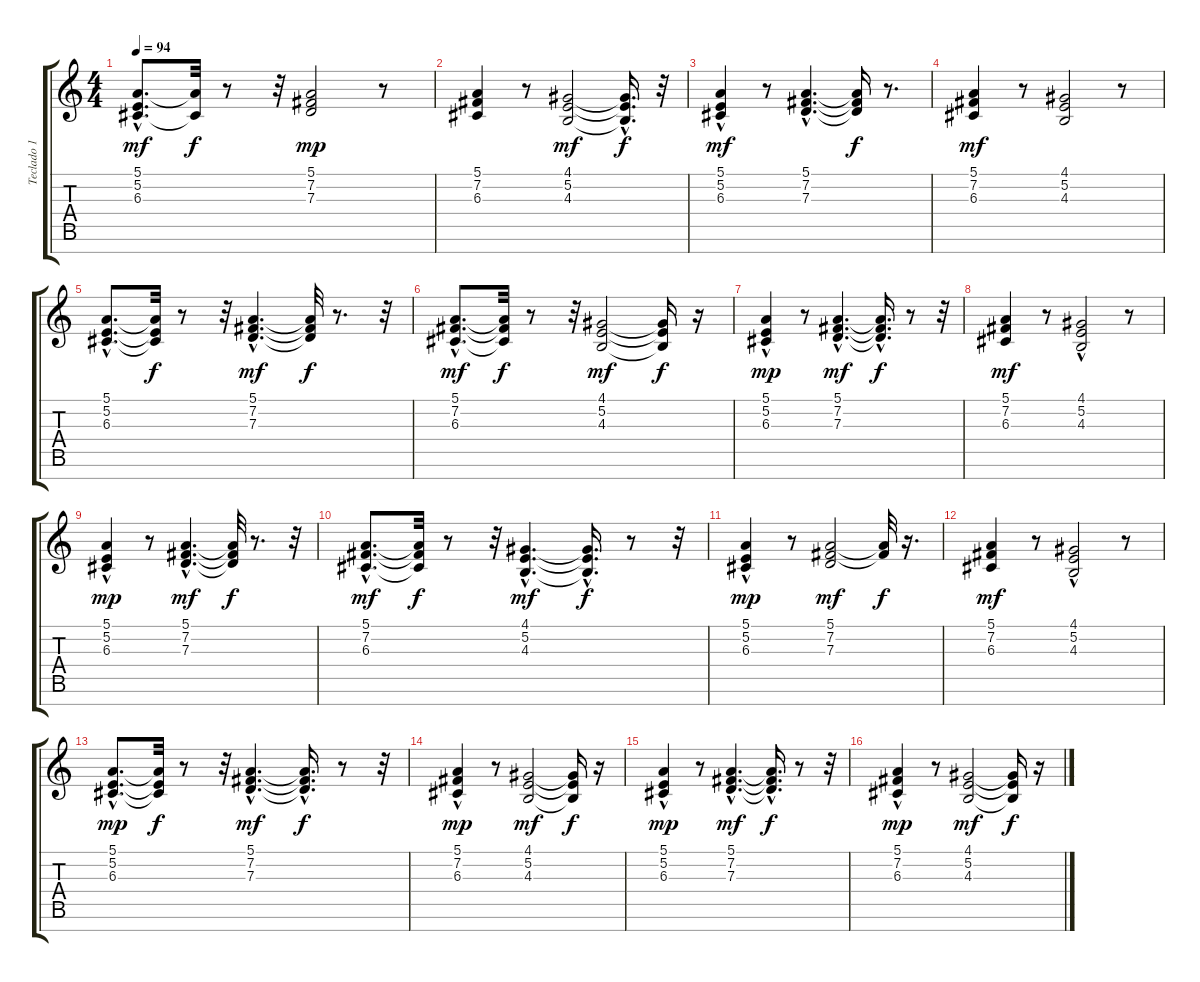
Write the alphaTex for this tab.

\track ("Teclado 1 " "Teclado 1 ") {instrument fx4atmosphere}
\staff {score tabs}
\tuning (E4 B3 G3 D3 A2 E2 B1) {hide}
\ts (4 4)
\tempo 94
\clef g2
\ks c
(5.1{hac} 5.2{hac} 6.3{hac}).8{d dy mf} (5.1{t} 6.3{t}).32{dy f} r.8 r.32 (5.1 7.2 7.3).2{dy mp} r.8 |
(5.1 7.2 6.3).4 r.8 (4.1 5.2 4.3).2{dy mf} (4.1{t} 5.2{t} 4.3{hac t}).16{d dy f} r.32 |
(5.1 5.2{hac} 6.3{hac}).4{dy mf} r.8 (5.1{hac} 7.2{hac} 7.3{hac}).4{d} (5.1{t} 7.2{t} 7.3{t}).16{dy f} r.8{d} |
(5.1 7.2 6.3).4{dy mf} r.8 (4.1 5.2 4.3).2 r.8 |
(5.1{hac} 5.2{hac} 6.3{hac}).8{d} (5.1{t} 5.2{t} 6.3{t}).32{dy f} r.8 r.32 (5.1{hac} 7.2{hac} 7.3{hac}).4{d dy mf} (5.1{t} 7.2{t} 7.3{t}).32{dy f} r.8{d} r.32 |
(5.1{hac} 7.2{hac} 6.3{hac}).8{d dy mf} (5.1{t} 7.2{t} 6.3{t}).32{dy f} r.8 r.32 (4.1 5.2 4.3).2{dy mf} (4.1{t} 5.2{t} 4.3{t}).16{dy f} r.16 |
(5.1 5.2{hac} 6.3{hac}).4{dy mp} r.8 (5.1{hac} 7.2{hac} 7.3{hac}).4{d dy mf} (5.1{hac t} 7.2{t} 7.3{t}).16{d dy f} r.8 r.32 |
(5.1 7.2 6.3).4{dy mf} r.8 (4.1 5.2{hac} 4.3).2 r.8 |
(5.1 5.2{hac} 6.3{hac}).4{dy mp} r.8 (5.1{hac} 7.2{hac} 7.3{hac}).4{d dy mf} (5.1{t} 7.2{t} 7.3{t}).32{dy f} r.8{d} r.32 |
(5.1{hac} 7.2{hac} 6.3{hac}).8{d dy mf} (5.1{t} 7.2{t} 6.3{t}).32{dy f} r.8 r.32 (4.1{hac} 5.2{hac} 4.3{hac}).4{d dy mf} (4.1{hac t} 5.2{hac t} 4.3{hac t}).16{d dy f} r.8 r.32 |
(5.1 5.2{hac} 6.3{hac}).4{dy mp} r.8 (5.1 7.2 7.3).2{dy mf} (5.1{t} 7.2{t}).32{dy f} r.16{d} |
(5.1 7.2 6.3).4{dy mf} r.8 (4.1{hac} 5.2 4.3).2 r.8 |
(5.1{hac} 5.2{hac} 6.3{hac}).8{d dy mp} (5.1{t} 5.2{t} 6.3{t}).32{dy f} r.8 r.32 (5.1{hac} 7.2{hac} 7.3{hac}).4{d dy mf} (5.1{hac t} 7.2{hac t} 7.3{hac t}).16{d dy f} r.8 r.32 |
(5.1 7.2{hac} 6.3).4{dy mp} r.8 (4.1 5.2 4.3).2{dy mf} (4.1{t} 5.2{t} 4.3{t}).16{dy f} r.16 |
(5.1 5.2{hac} 6.3{hac}).4{dy mp} r.8 (5.1{hac} 7.2{hac} 7.3{hac}).4{d dy mf} (5.1{hac t} 7.2{hac t} 7.3{t}).16{d dy f} r.8 r.32 |
(5.1 7.2{hac} 6.3{hac}).4{dy mp} r.8 (4.1 5.2 4.3).2{dy mf} (4.1{t} 5.2{t} 4.3{t}).16{dy f} r.16
